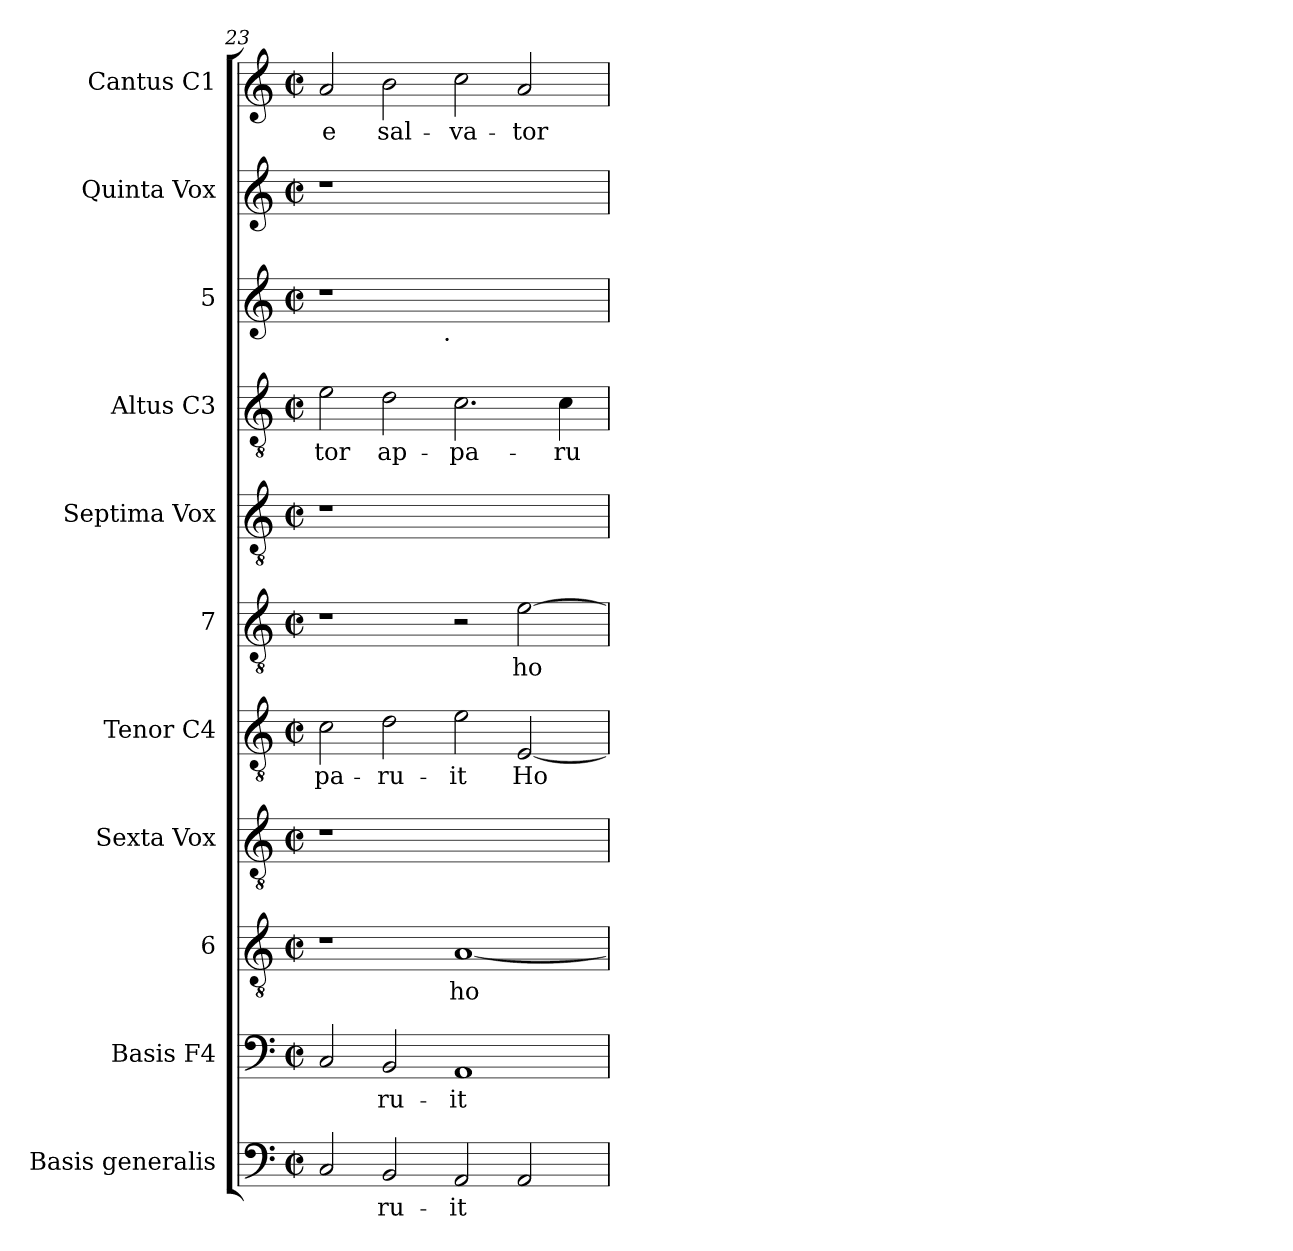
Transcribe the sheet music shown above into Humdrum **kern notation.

**kern	**text	**kern	**text	**kern	**text	**kern	**kern	**text	**kern	**text	**kern	**kern	**text	**kern	**kern	**kern	**text
*part11	*part11	*part10	*part10	*part9	*part9	*part8	*part7	*part7	*part6	*part6	*part5	*part4	*part4	*part3	*part2	*part1	*part1
*staff11	*staff11	*staff10	*staff10	*staff9	*staff9	*staff8	*staff7	*staff7	*staff6	*staff6	*staff5	*staff4	*staff4	*staff3	*staff2	*staff1	*staff1
*I"Basis  generalis	*	*I"Basis  F4	*	*I"6	*	*I"Sexta  Vox	*I"Tenor  C4	*	*I"7	*	*I"Septima  Vox	*I"Altus  C3	*	*I"5	*I"Quinta  Vox	*I"Cantus  C1	*
*	*	*I'B	*	*	*	*	*I'T	*	*	*	*	*I'A	*	*	*	*I'C	*
*clefF4	*	*clefF4	*	*clefGv2	*	*clefGv2	*clefGv2	*	*clefGv2	*	*clefGv2	*clefGv2	*	*clefG2	*clefG2	*clefG2	*
*k[]	*	*k[]	*	*k[]	*	*k[]	*k[]	*	*k[]	*	*k[]	*k[]	*	*k[]	*k[]	*k[]	*
*C:	*	*C:	*	*C:	*	*C:	*C:	*	*C:	*	*C:	*C:	*	*C:	*C:	*C:	*
*M2/2	*	*M2/2	*	*M2/2	*	*M2/2	*M2/2	*	*M2/2	*	*M2/2	*M2/2	*	*M2/2	*M2/2	*M2/2	*
*met(c|)	*	*met(c|)	*	*met(c|)	*	*met(c|)	*met(c|)	*	*met(c|)	*	*met(c|)	*met(c|)	*	*met(c|)	*met(c|)	*met(c|)	*
=23	=23	=23	=23	=23	=23	=23	=23	=23	=23	=23	=23	=23	=23	=23	=23	=23	=23
!	!LO:LY:a:cj	!	!LO:LY:b:cj	!	!	!	!	!LO:LY:b:cj	!	!	!	!	!LO:LY:b:cj	!	!	!	!LO:LY:b:cj
*	*	*	*	*	*	*	*	*	*	*	*	*	*	*^	*	*	*
2C/	--	2C/	--	1r	.	1r	2c\	-pa-	1r	.	1r	2e\	-tor	1r	2ryy	1r	2a/	-e
!	!LO:LY:a:cj	!	!LO:LY:b:cj	!	!	!	!	!LO:LY:b:cj	!	!	!	!	!LO:LY:b:cj	!	!	!	!	!LO:LY:b:cj
2BB/	-ru-	2BB/	-ru-	.	.	.	2d\	-ru-	.	.	.	2d\	ap-	.	4...ryy	.	2b\	sal-
!	!	!	!	!	!	!	!	!	!	!	!	!	!	!	!LO:TX:b:t=.	!	!	!
.	.	.	.	.	.	.	.	.	.	.	.	.	.	.	1ryy	.	.	.
!	!LO:LY:a:cj	!	!LO:LY:b:cj	!	!LO:LY:b:cj	!	!	!LO:LY:b:cj	!	!	!	!	!LO:LY:b:cj	!	!	!	!	!LO:LY:b:cj
2AA/	-it	1AA	-it	[<1A	ho-	1ryy	2e\	-it	2r	.	1ryy	2.c\	-pa-	1ryy	.	1ryy	2cc\	-va-
!	!LO:LY:a:cj	!	!	!	!	!	!	!LO:LY:b:cj	!	!LO:LY:b:cj	!	!	!	!	!	!	!	!LO:LY:b:cj
2AA/	.	.	.	.	.	.	[<2E/	Ho-	[>2e\	ho-	.	.	.	.	.	.	2a/	-tor
!	!	!	!	!	!	!	!	!	!	!	!	!	!LO:LY:b:cj	!	!	!	!	!
.	.	.	.	.	.	.	.	.	.	.	.	4c\	-ru-	.	.	.	.	.
.	.	.	.	.	.	.	.	.	.	.	.	.	.	.	32ryy	.	.	.
*	*	*	*	*	*	*	*	*	*	*	*	*	*	*v	*v	*	*	*
=	=	=	=	=	=	=	=	=	=	=	=	=	=	=	=	=	=
*-	*-	*-	*-	*-	*-	*-	*-	*-	*-	*-	*-	*-	*-	*-	*-	*-	*-
